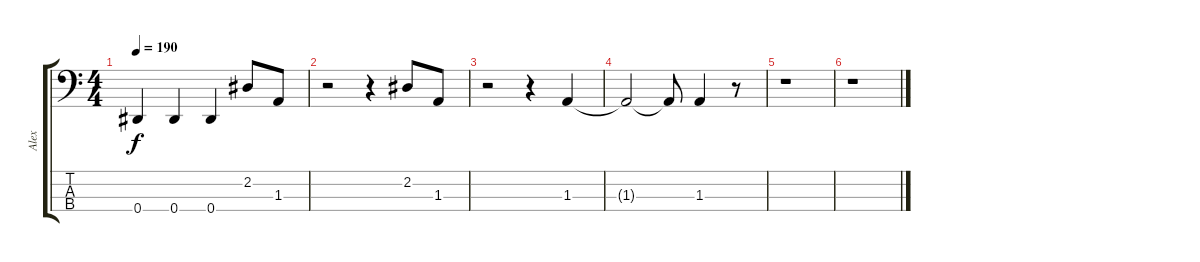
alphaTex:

\track ("Alex" "Alex") {instrument electricbassfinger}
\staff {score tabs}
\tuning (Gb2 Db2 Ab1 Eb1) {hide}
\ts (4 4)
\tempo 190
\clef f4
\ks c
0.4.4{dy f} 0.4.4 0.4.4 2.2.8 1.3.8 |
r.2 r.4 2.2.8 1.3.8 |
r.2 r.4 1.3.4 |
1.3{t}.2 1.3{t}.8 1.3.4 r.8 |
r.1 |
r.1
